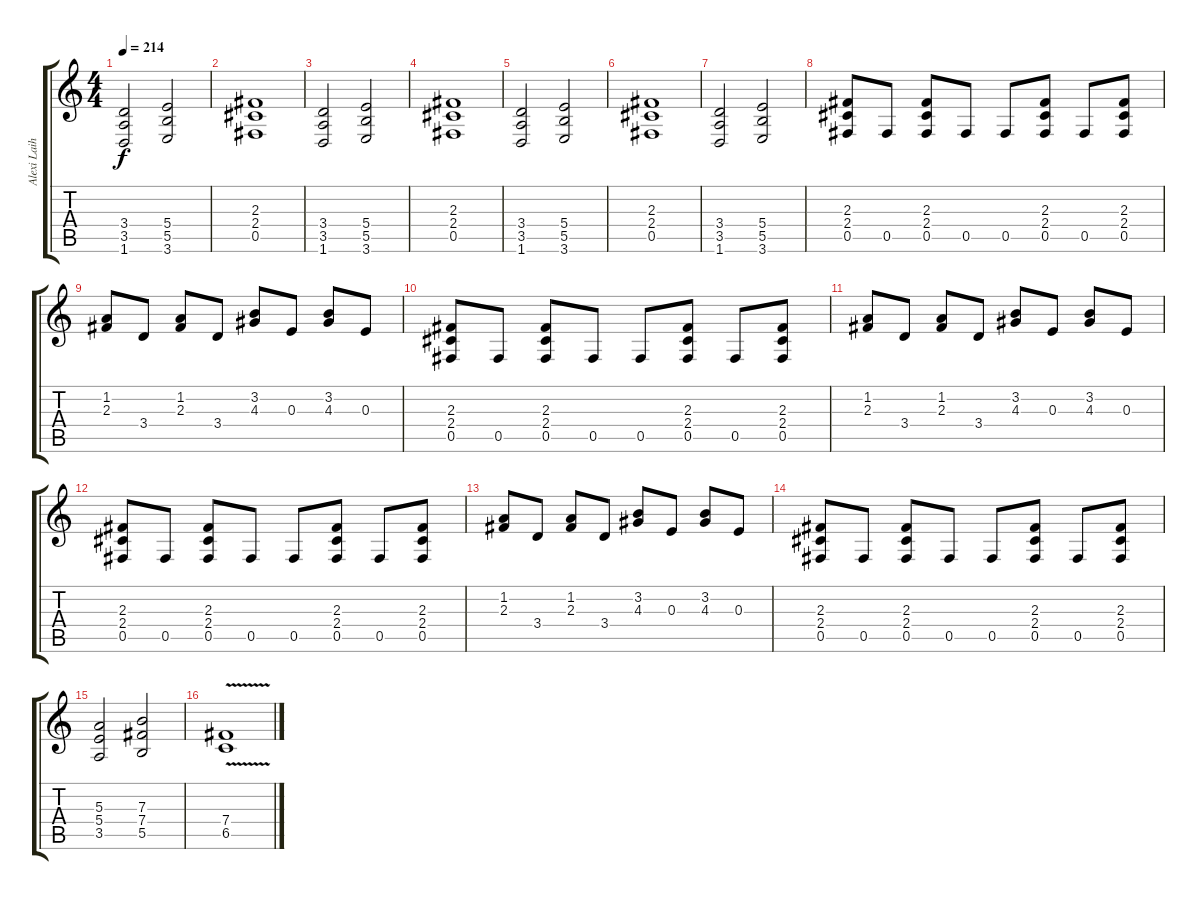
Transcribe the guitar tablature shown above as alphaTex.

\track ("Alexi Laiho" "Alexi Laih") {instrument distortionguitar}
\staff {score tabs}
\tuning (Db4 Ab3 E3 B2 Gb2 Db2) {hide}
\ts (4 4)
\tempo 214
\clef g2
\ks c
(3.4 3.5 1.6).2{dy f} (5.4 5.5 3.6).2 |
(2.3 2.4 0.5).1 |
(3.4 3.5 1.6).2 (5.4 5.5 3.6).2 |
(2.3 2.4 0.5).1 |
(3.4 3.5 1.6).2 (5.4 5.5 3.6).2 |
(2.3 2.4 0.5).1 |
(3.4 3.5 1.6).2 (5.4 5.5 3.6).2 |
(2.3 2.4 0.5).8 0.5.8 (2.3 2.4 0.5).8 0.5.8 0.5.8 (2.3 2.4 0.5).8 0.5.8 (2.3 2.4 0.5).8 |
(1.2 2.3).8 3.4.8 (1.2 2.3).8 3.4.8 (3.2 4.3).8 0.3.8 (3.2 4.3).8 0.3.8 |
(2.3 2.4 0.5).8 0.5.8 (2.3 2.4 0.5).8 0.5.8 0.5.8 (2.3 2.4 0.5).8 0.5.8 (2.3 2.4 0.5).8 |
(1.2 2.3).8 3.4.8 (1.2 2.3).8 3.4.8 (3.2 4.3).8 0.3.8 (3.2 4.3).8 0.3.8 |
(2.3 2.4 0.5).8 0.5.8 (2.3 2.4 0.5).8 0.5.8 0.5.8 (2.3 2.4 0.5).8 0.5.8 (2.3 2.4 0.5).8 |
(1.2 2.3).8 3.4.8 (1.2 2.3).8 3.4.8 (3.2 4.3).8 0.3.8 (3.2 4.3).8 0.3.8 |
(2.3 2.4 0.5).8 0.5.8 (2.3 2.4 0.5).8 0.5.8 0.5.8 (2.3 2.4 0.5).8 0.5.8 (2.3 2.4 0.5).8 |
(5.3 5.4 3.5).2 (7.3 7.4 5.5).2 |
(7.4{v} 6.5{v}).1
